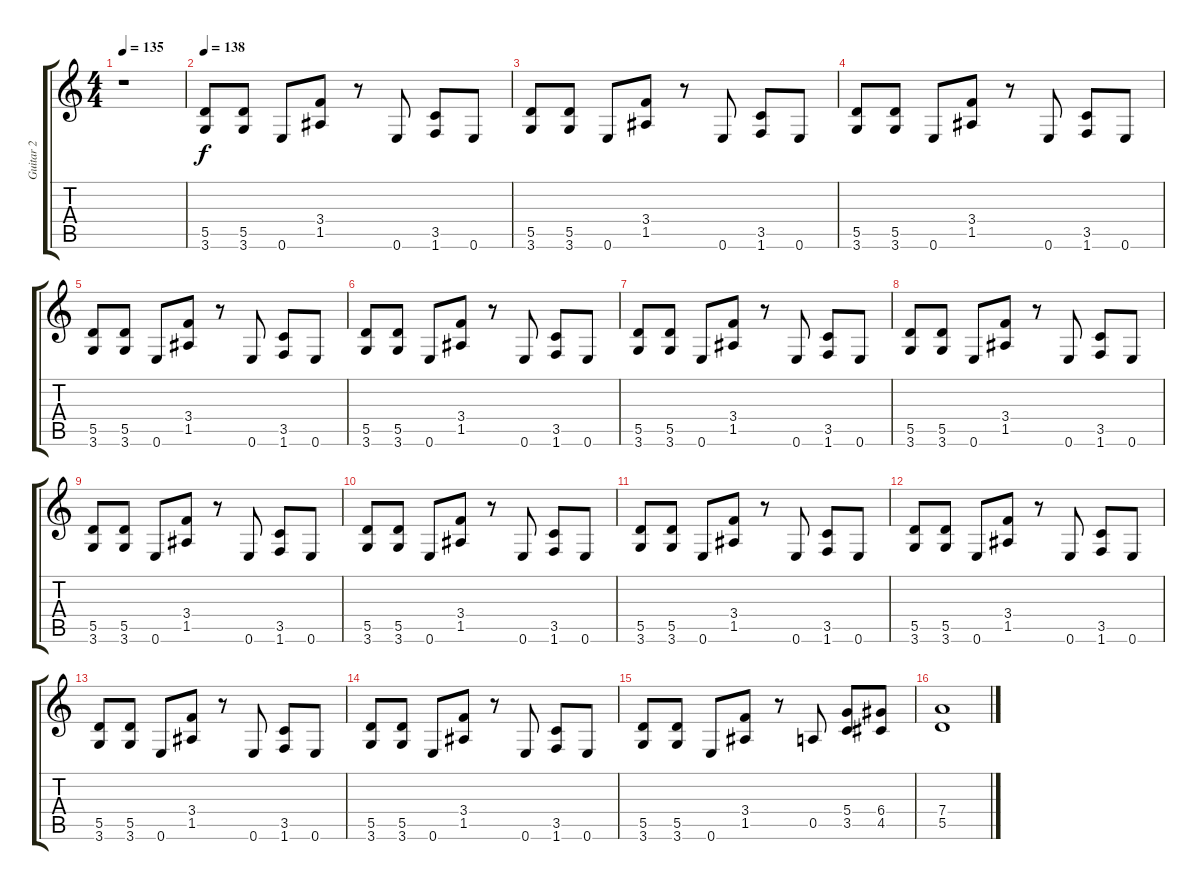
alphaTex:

\track ("Guitar 2" "Guitar 2") {instrument overdrivenguitar}
\staff {score tabs}
\tuning (E4 B3 G3 D3 A2 E2) {hide}
\ts (4 4)
\tempo 135
\clef g2
\ks c
r.1{dy f} |
\tempo 138
(5.5 3.6).8 (5.5 3.6).8 0.6.8 (3.4 1.5).8 r.8 0.6.8 (3.5 1.6).8 0.6.8 |
(5.5 3.6).8 (5.5 3.6).8 0.6.8 (3.4 1.5).8 r.8 0.6.8 (3.5 1.6).8 0.6.8 |
(5.5 3.6).8 (5.5 3.6).8 0.6.8 (3.4 1.5).8 r.8 0.6.8 (3.5 1.6).8 0.6.8 |
(5.5 3.6).8 (5.5 3.6).8 0.6.8 (3.4 1.5).8 r.8 0.6.8 (3.5 1.6).8 0.6.8 |
(5.5 3.6).8 (5.5 3.6).8 0.6.8 (3.4 1.5).8 r.8 0.6.8 (3.5 1.6).8 0.6.8 |
(5.5 3.6).8 (5.5 3.6).8 0.6.8 (3.4 1.5).8 r.8 0.6.8 (3.5 1.6).8 0.6.8 |
(5.5 3.6).8 (5.5 3.6).8 0.6.8 (3.4 1.5).8 r.8 0.6.8 (3.5 1.6).8 0.6.8 |
(5.5 3.6).8 (5.5 3.6).8 0.6.8 (3.4 1.5).8 r.8 0.6.8 (3.5 1.6).8 0.6.8 |
(5.5 3.6).8 (5.5 3.6).8 0.6.8 (3.4 1.5).8 r.8 0.6.8 (3.5 1.6).8 0.6.8 |
(5.5 3.6).8 (5.5 3.6).8 0.6.8 (3.4 1.5).8 r.8 0.6.8 (3.5 1.6).8 0.6.8 |
(5.5 3.6).8 (5.5 3.6).8 0.6.8 (3.4 1.5).8 r.8 0.6.8 (3.5 1.6).8 0.6.8 |
(5.5 3.6).8 (5.5 3.6).8 0.6.8 (3.4 1.5).8 r.8 0.6.8 (3.5 1.6).8 0.6.8 |
(5.5 3.6).8 (5.5 3.6).8 0.6.8 (3.4 1.5).8 r.8 0.6.8 (3.5 1.6).8 0.6.8 |
(5.5 3.6).8 (5.5 3.6).8 0.6.8 (3.4 1.5).8 r.8 0.5.8 (5.4 3.5).8 (6.4 4.5).8 |
(7.4 5.5).1
